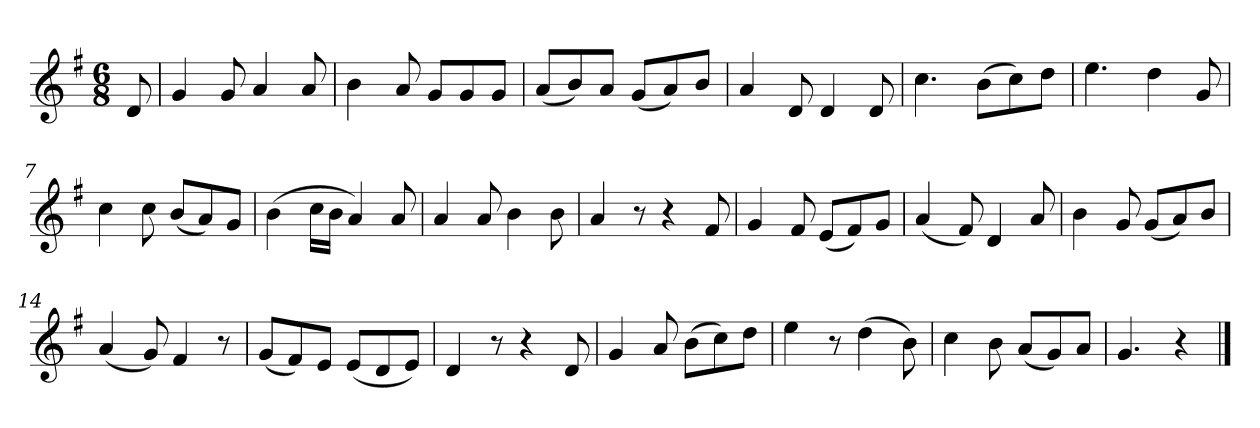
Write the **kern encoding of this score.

**kern
*part1
*staff1
*k[f#]
*M6/8
*MM120
=
8d
=1
4g
8g
4a
8a
=2
4b
8a
8gL
8g
8gJ
=3
(8aL
8b)
8aJ
(8gL
8a)
8bJ
=4
4a
8d
4d
8d
=5
4.cc
(8bL
8cc)
8ddJ
=6
4.ee
4dd
8g
=7
4cc
8cc
(8bL
8a)
8gJ
=8
(4b
16ccLL
16bJJ
4a)
8a
=9
4a
8a
4b
8b
=10
4a
8r
4r
8f#
=11
4g
8f#
(8eL
8f#)
8gJ
=12
(4a
8f#)
4d
8a
=13
4b
8g
(8gL
8a)
8bJ
=14
(4a
8g)
4f#
8r
=15
(8gL
8f#)
8eJ
(8eL
8d
8eJ)
=16
4d
8r
4r
8d
=17
4g
8a
(8bL
8cc)
8ddJ
=18
4ee
8r
(4dd
8b)
=19
4cc
8b
(8aL
8g)
8aJ
=20
4.g
4r
==
*-
